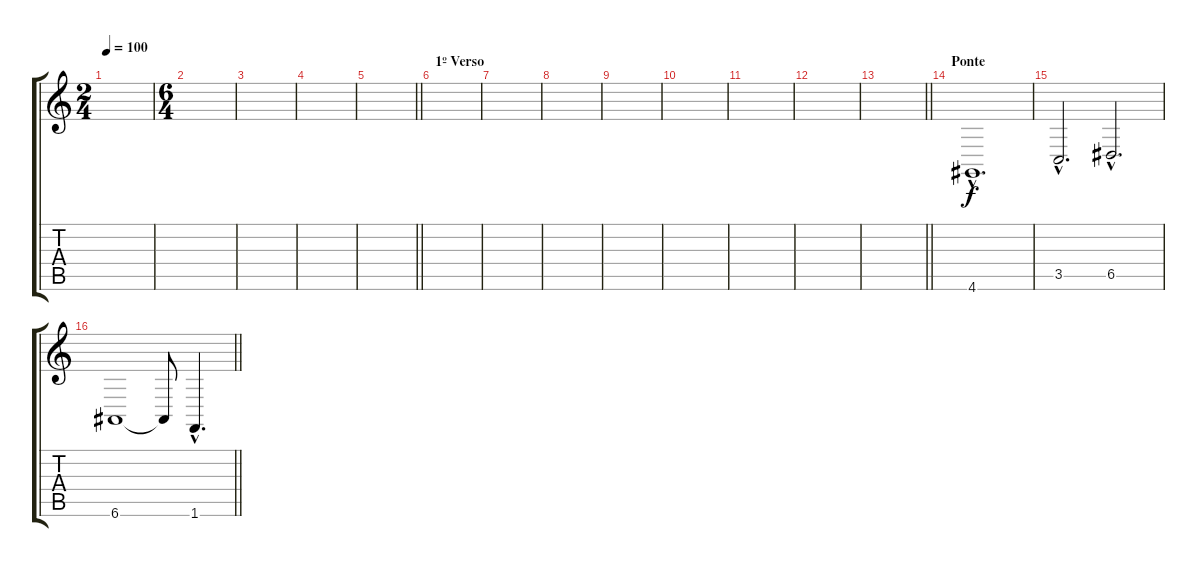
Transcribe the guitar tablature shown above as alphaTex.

\track "" {instrument stringensemble1}
\staff {score tabs}
\tuning (E4 B3 G3 D3 A2 E2) {hide}
\ts (2 4)
\tempo 100
\clef g2
\ks c
|
\ts (6 4)
|
|
|
\barLineRight lightlight
|
\section ("" "1º Verso")
|
|
|
|
|
|
|
\barLineRight lightlight
|
\section ("" "Ponte")
4.6{hac}.1{d} |
3.5{hac}.2{d} 6.5{hac}.2{d} |
\barLineRight lightlight
6.6.1 6.6{t}.8 1.6{hac}.4{d}
